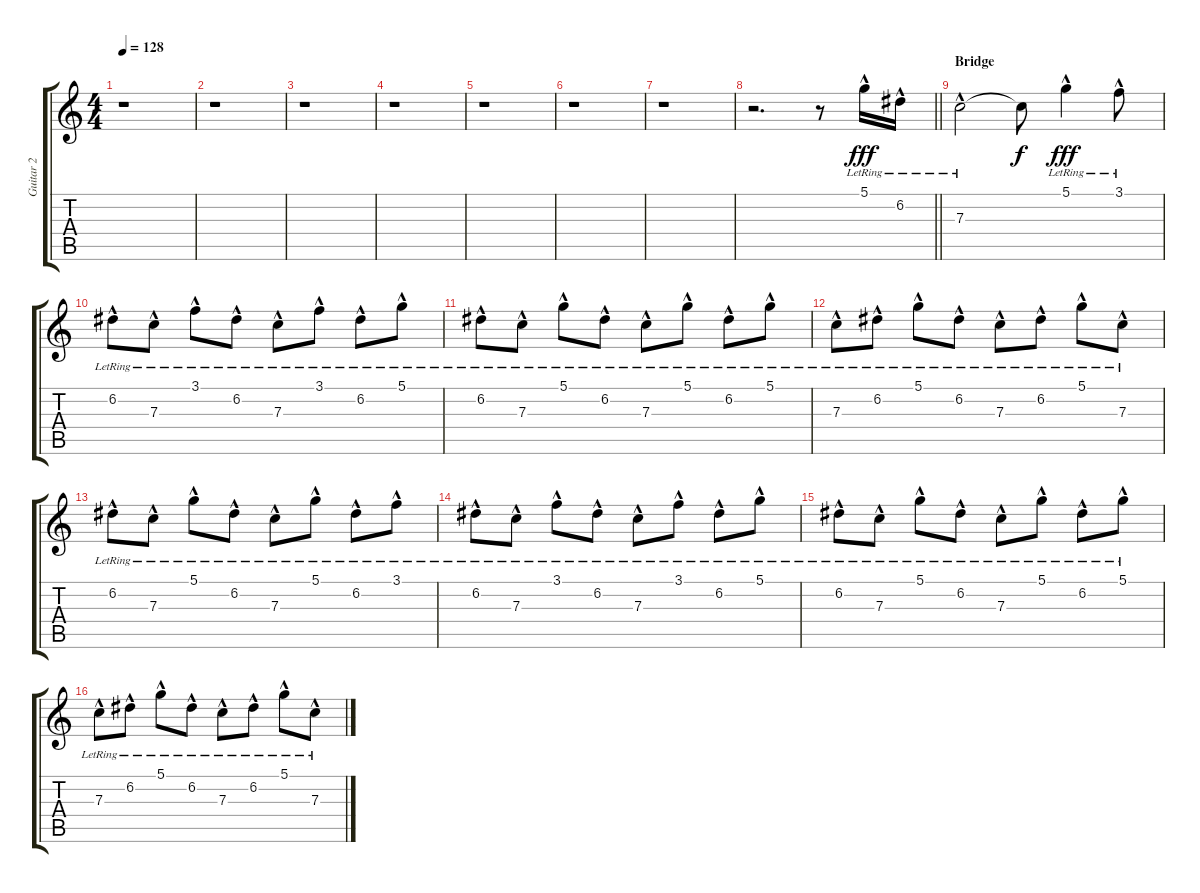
\track ("Guitar 2" "Guitar 2") {instrument electricguitarjazz}
\staff {score tabs}
\tuning (D4 A3 F3 C3 G2 C2) {hide}
\ts (4 4)
\tempo 128
\clef g2
\ks c
r.1{dy f} |
r.1 |
r.1 |
r.1 |
r.1 |
r.1 |
r.1 |
\barLineRight lightlight
r.2{d} r.8 5.1{hac lr}.16{dy fff volume 12 instrument acousticguitarsteel} 6.2{hac lr}.16 |
\section ("" "Bridge")
7.3{hac lr}.2 7.3{t}.8{dy f} 5.1{hac lr}.4{dy fff} 3.1{hac lr}.8 |
6.2{hac lr}.8 7.3{hac lr}.8 3.1{hac lr}.8 6.2{hac lr}.8 7.3{hac lr}.8 3.1{hac lr}.8 6.2{hac lr}.8 5.1{hac lr}.8 |
6.2{hac lr}.8 7.3{hac lr}.8 5.1{hac lr}.8 6.2{hac lr}.8 7.3{hac lr}.8 5.1{hac lr}.8 6.2{hac lr}.8 5.1{hac lr}.8 |
7.3{hac lr}.8 6.2{hac lr}.8 5.1{hac lr}.8 6.2{hac lr}.8 7.3{hac lr}.8 6.2{hac lr}.8 5.1{hac lr}.8 7.3{hac lr}.8 |
6.2{hac lr}.8 7.3{hac lr}.8 5.1{hac lr}.8 6.2{hac lr}.8 7.3{hac lr}.8 5.1{hac lr}.8 6.2{hac lr}.8 3.1{hac lr}.8 |
6.2{hac lr}.8 7.3{hac lr}.8 3.1{hac lr}.8 6.2{hac lr}.8 7.3{hac lr}.8 3.1{hac lr}.8 6.2{hac lr}.8 5.1{hac lr}.8 |
6.2{hac lr}.8 7.3{hac lr}.8 5.1{hac lr}.8 6.2{hac lr}.8 7.3{hac lr}.8 5.1{hac lr}.8 6.2{hac lr}.8 5.1{hac lr}.8 |
7.3{hac lr}.8 6.2{hac lr}.8 5.1{hac lr}.8 6.2{hac lr}.8 7.3{hac lr}.8 6.2{hac lr}.8 5.1{hac lr}.8 7.3{hac lr}.8
